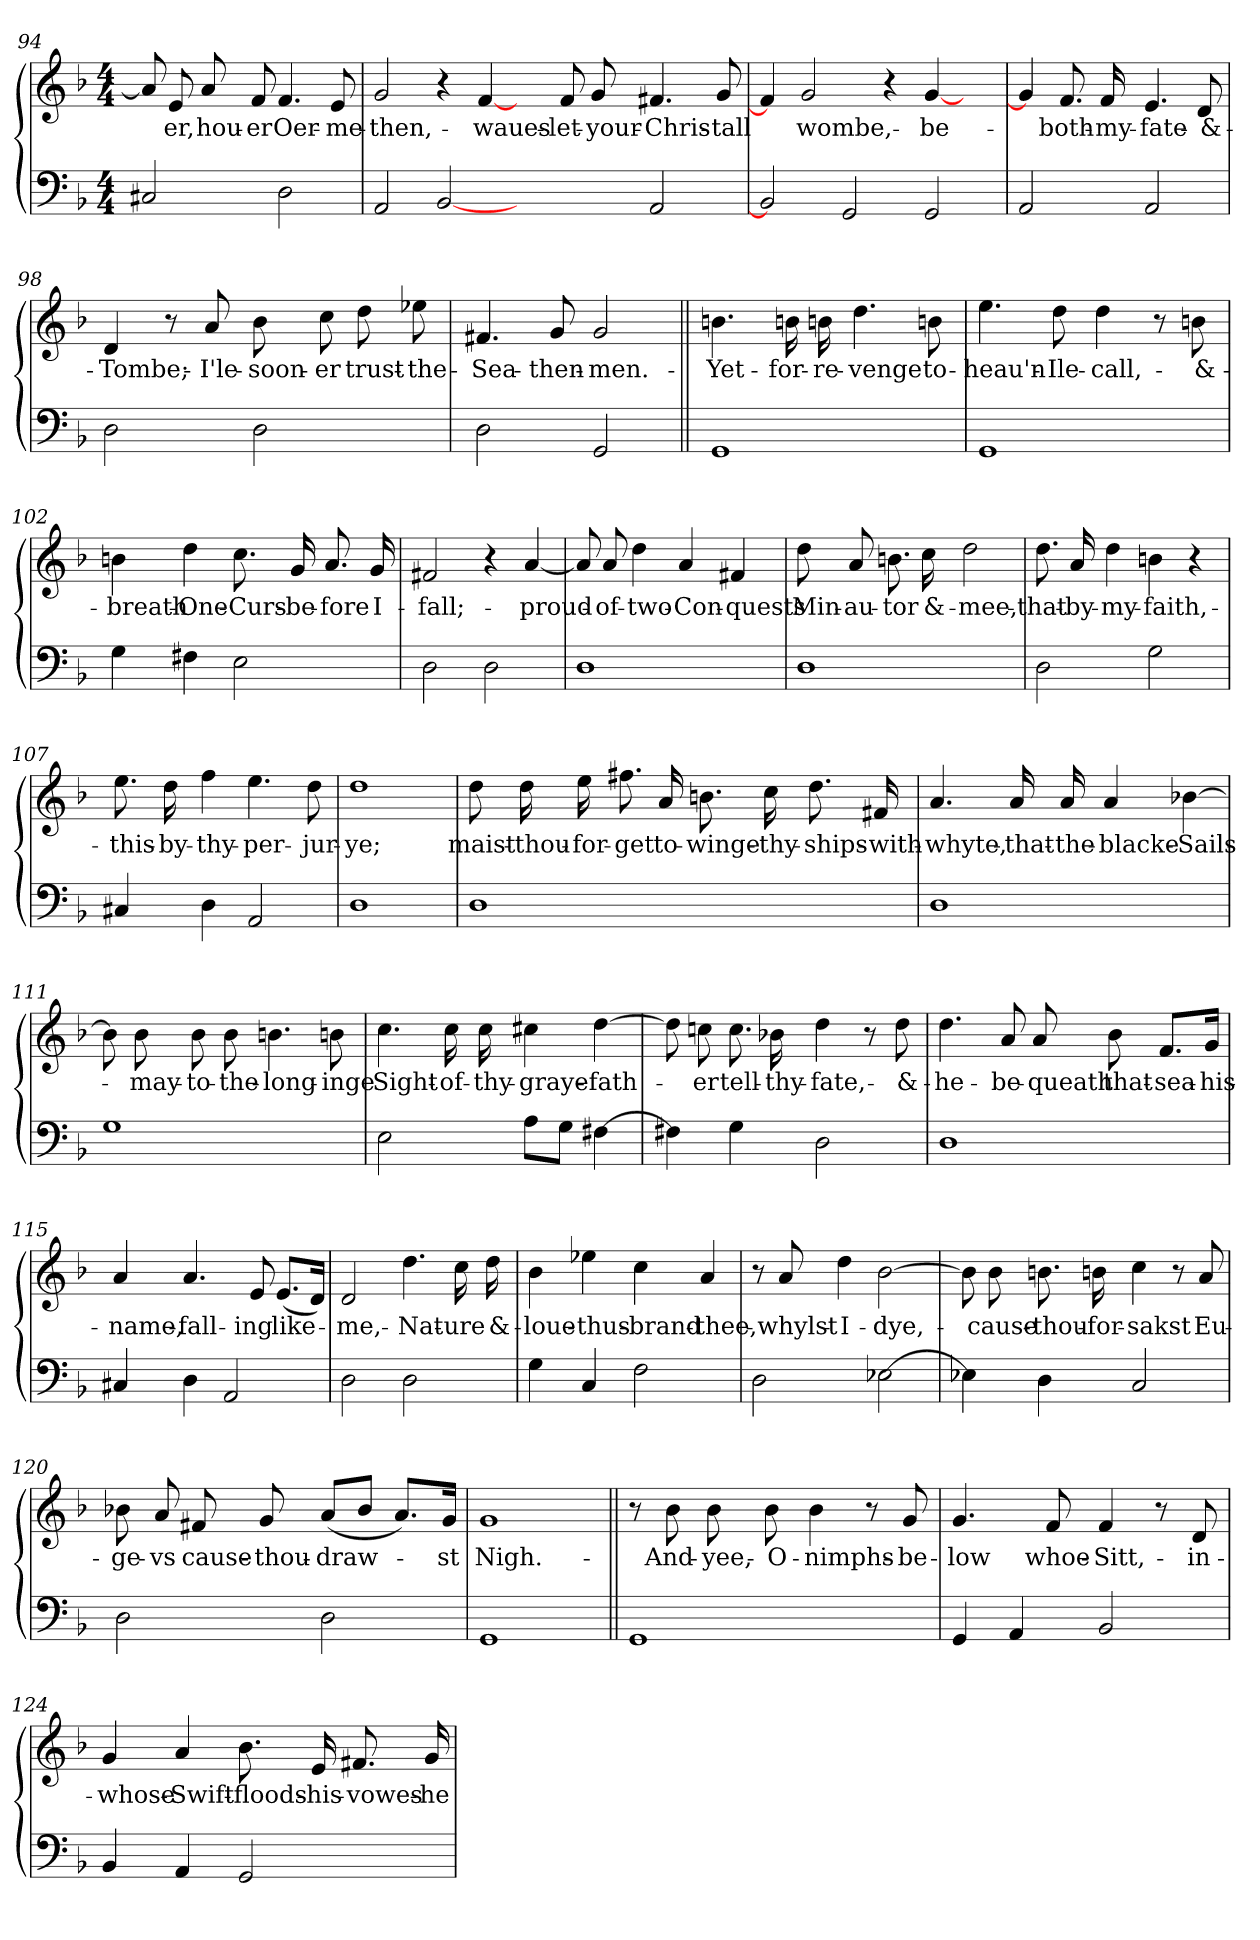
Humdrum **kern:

**kern	**kern	**text
*part2	*part1	*part1
*staff2	*staff1	*staff1
!!LO:LB:g=z
*clefF4	*clefG2	*
*k[b-]	*k[b-]	*
*d:	*d:	*
*M4/4	*M4/4	*
=94	=94	=94
2C#X/	8a/]	.
.	8e/	-er,
.	8a/	hou-
.	8f/	-er
2D\	4.f/	Oer-
.	8e/	me-
=95	=95	=95
2AA/	2g/	then,-
[2BB-/	4r	.
.	[4f/	waues-
2ryy	4ryy	.
.	8f/	let-
.	8g/	your-
2AA/	4.f#X/	Chris-
.	8g/	-tall
=96	=96	=96
2BB-/]	4f/]	.
.	2g/	wombe,-
2GG/	.	.
.	4r	.
2GG/	[4g/	be-
.	4ryy	.
=97	=97	=97
2AA/	4g/]	.
.	8.f/	both-
.	16f/	my-
2AA/	4.e/	fate-
.	8d/	&-
!!LO:LB:g=z
=98	=98	=98
2D\	4d/	Tombe;-
.	8r	.
.	8a/	I'le-
2D\	8b-\	soon-
.	8cc\	-er
.	8dd\	trust-
.	8ee-X\	the-
=99	=99	=99
2D\	4.f#X/	Sea-
.	8g/	then-
2GG/	2g/	men.-
=100||	=100||	=100||
1GG/	4.bn\	Yet-
.	16bn\	for-
.	16bn\	re-
.	4.dd\	-venge
.	8bn\	to-
=101	=101	=101
1GG/	4.ee\	heau'n-
.	8dd\	Ile-
.	4dd\	call,-
.	8r	.
.	8bn\	&-
=102	=102	=102
4G\	4bn\	breath-
4F#X\	4dd\	One-
2E\	8.cc\	Curs-
.	16g/	be-
.	8.a/	-fore
.	16g/	I-
!!LO:PB:g=z
=103	=103	=103
2D\	2f#X/	fall;-
2D\	4r	.
.	[4a/	proud-
=104	=104	=104
1D\	8a/]	.
.	8a/	of-
.	4dd\	two-
.	4a/	Con-
.	4f#X/	-quests
=105	=105	=105
1D\	8dd\	Min-
.	8a/	-au-
.	8.bn\	-tor
.	16cc\	&-
.	2dd\	mee,-
=106	=106	=106
2D\	8.dd\	that-
.	16a/	by-
.	4dd\	my-
2G\	4bn\	faith,-
.	4r	.
=107	=107	=107
4C#X/	8.ee\	this-
.	16dd\	by-
4D\	4ff\	thy-
2AA/	4.ee\	per-
.	8dd\	-jur-
=108	=108	=108
1D\	1dd\	-ye;
!!LO:LB:g=z
=109	=109	=109
1D\	8dd\	maist-
.	16dd\	thou-
.	16ee\	for-
.	8.ff#X\	-get
.	16a/	to-
.	8.bn\	winge-
.	16cc\	thy-
.	8.dd\	ships-
.	16f#X/	with-
=110	=110	=110
1D\	4.a/	whyte,-
.	16a/	that-
.	16a/	the-
.	4a/	blacke-
.	[4b-X\	Sails-
=111	=111	=111
1G\	8b-\]	.
.	8b-\	may-
.	8b-\	to-
.	8b-\	the-
.	4.bn\	long-
.	8bn\	-inge
=112	=112	=112
2E\	4.cc\	Sight-
.	16cc\	of-
.	16cc\	thy-
8A\L	4cc#X\	graye-
8G\J	.	.
[4F#X\	[4dd\	fath-
!!LO:LB:g=z
=113	=113	=113
4F#X\]	8dd\]	.
.	8ccn\	-er
4G\	8.cc\	tell-
.	16b-X\	thy-
2D\	4dd\	fate,-
.	8r	.
.	8dd\	&-
=114	=114	=114
1D\	4.dd\	he-
.	8a/	be-
.	8a/	-queath
.	8b-\	that-
.	8.f/L	sea-
.	16g/Jk	his-
=115	=115	=115
4C#X/	4a/	name,-
4D\	4.a/	fall-
2AA/	.	.
.	8e/	-ing
.	(8.e/L	like-
.	16d/Jk)	.
=116	=116	=116
2D\	2d/	me,-
2D\	4.dd\	Nat-
.	16cc\	-ure
.	16dd\	&-
=117	=117	=117
4G\	4b-\	loue-
4C/	4ee-X\	thus-
2F\	4cc\	brand-
.	4a/	thee,-
!!LO:LB:g=z
=118	=118	=118
2D\	8r	.
.	8a/	whylst-
.	4dd\	I-
[2E-X\	[2b-\	dye,-
=119	=119	=119
4E-X\]	8b-\]	.
.	8b-\	cause-
4D\	8.bn\	thou-
.	16bn\	for-
2C/	4cc\	-sakst
.	8r	.
.	8a/	Eu-
=120	=120	=120
2D\	8b-X\	-ge-
.	8a/	-vs
.	8f#X/	cause-
.	8g/	thou-
2D\	(8a/L	draw-
.	8b-/J	.
.	8.a/L)	.
.	16g/Jk	-st
=121	=121	=121
1GG/	1g/	Nigh.-
!!LO:LB:g=z
=122||	=122||	=122||
1GG/	8r	.
.	8b-\	And-
.	8b-\	yee,-
.	8b-\	O-
.	4b-\	nimphs-
.	8r	.
.	8g/	be-
=123	=123	=123
4GG/	4.g/	-low
4AA/	.	.
.	8f/	whoe-
2BB-/	4f/	Sitt,-
.	8r	.
.	8d/	in-
=124	=124	=124
4BB-/	4g/	whose-
4AA/	4a/	Swift-
2GG/	8.b-\	floods-
.	16e/	his-
.	8.f#X/	vowes-
.	16g/	he-
=	=	=
*-	*-	*-
